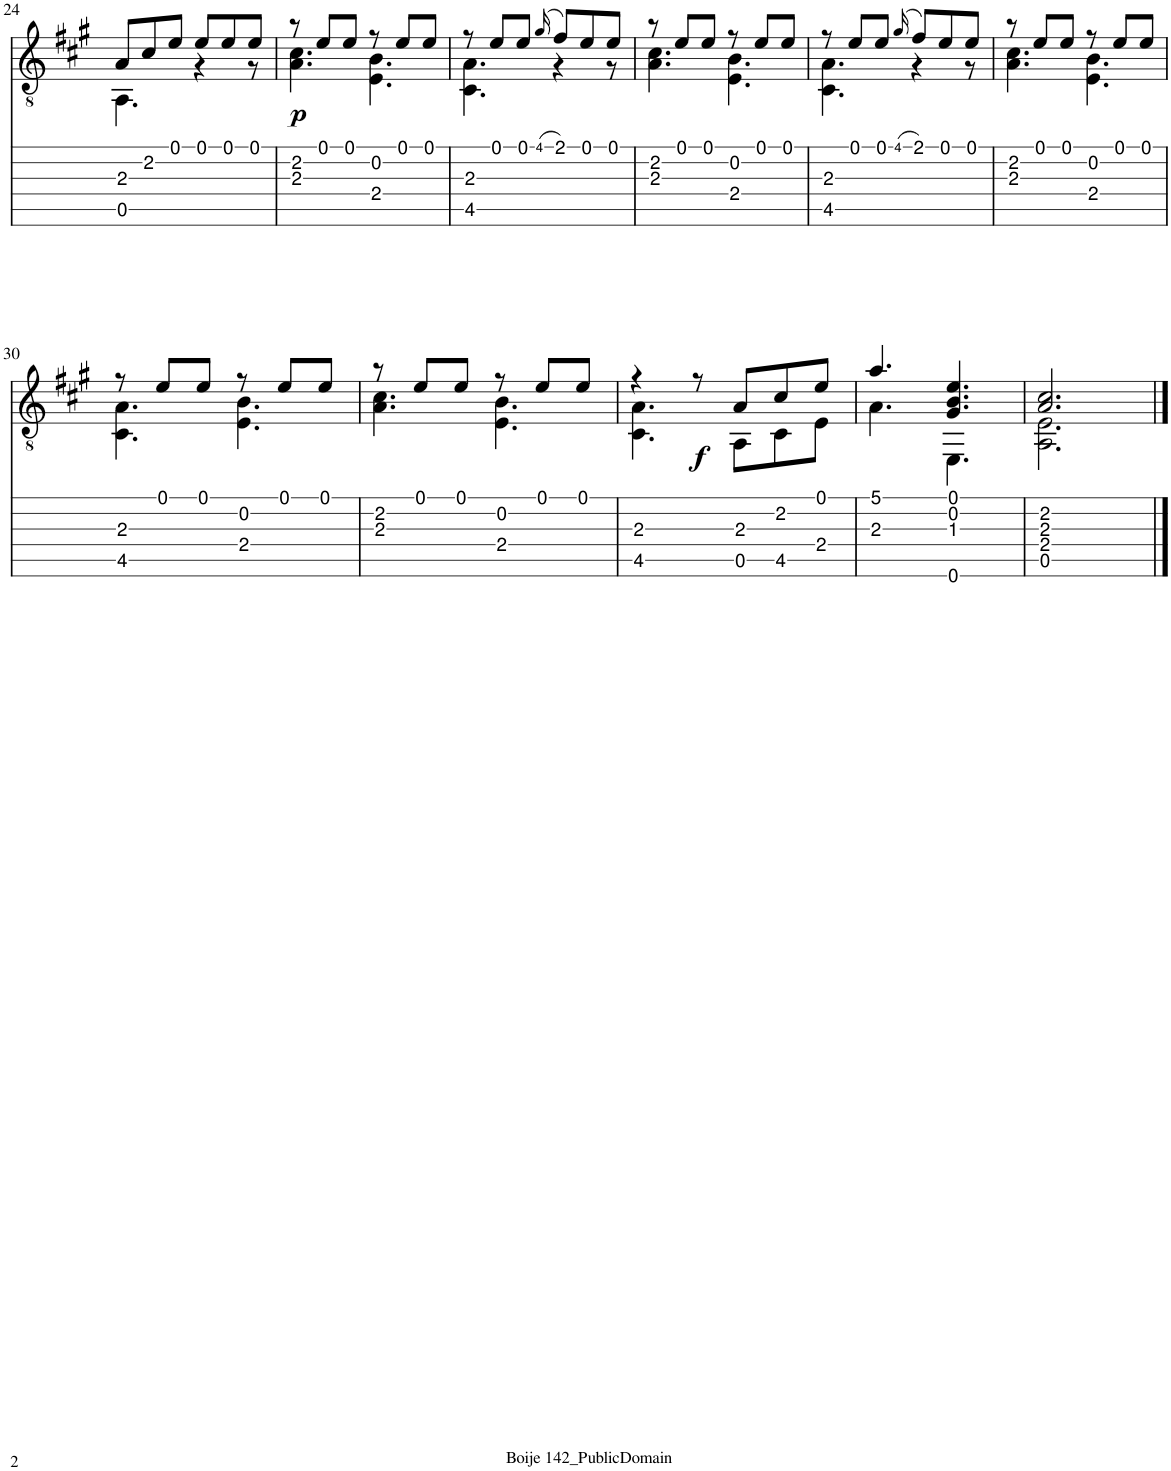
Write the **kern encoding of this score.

**kern	**kern	**dynam
*part1	*part1	*part1
*staff2	*staff1	*staff1/2
*I"Guitar	*	*
*I'Guit.	*	*
!!LO:PB:g=z
*	*clefGv2	*
*k[f#c#g#]	*k[f#c#g#]	*
*M6/8	*M6/8	*
=24	=24	=24
*^	*^	*
8AL	4.AA	8A/L	4.AA\	.
8c#	.	8c#/	.	.
8eJ	.	8e/J	.	.
8eL	4r	8e/L	4r	.
8e	.	8e/	.	.
8eJ	8r	8e/J	8r	.
=25	=25	=25	=25	=25
!	!	!	!	!LO:DY:b
8r	4.A 4.c#	8r	4.A\ 4.c#\	p
8eL	.	8e/L	.	.
8eJ	.	8e/J	.	.
8r	4.E 4.B	8r	4.E\ 4.B\	.
8eL	.	8e/L	.	.
8eJ	.	8e/J	.	.
=26	=26	=26	=26	=26
8r	4.C# 4.A	8r	4.C#\ 4.A\	.
8eL	.	8e/L	.	.
8eJ	.	8e/J	.	.
qg#	.	(16qg#/	.	.
8f#L	4r	8f#/L)	4r	.
8e	.	8e/	.	.
8eJ	8r	8e/J	8r	.
=27	=27	=27	=27	=27
8r	4.A 4.c#	8r	4.A\ 4.c#\	.
8eL	.	8e/L	.	.
8eJ	.	8e/J	.	.
8r	4.E 4.B	8r	4.E\ 4.B\	.
8eL	.	8e/L	.	.
8eJ	.	8e/J	.	.
=28	=28	=28	=28	=28
8r	4.C# 4.A	8r	4.C#\ 4.A\	.
8eL	.	8e/L	.	.
8eJ	.	8e/J	.	.
qg#	.	(16qg#/	.	.
8f#L	4r	8f#/L)	4r	.
8e	.	8e/	.	.
8eJ	8r	8e/J	8r	.
=29	=29	=29	=29	=29
8r	4.A 4.c#	8r	4.A\ 4.c#\	.
8eL	.	8e/L	.	.
8eJ	.	8e/J	.	.
8r	4.E 4.B	8r	4.E\ 4.B\	.
8eL	.	8e/L	.	.
8eJ	.	8e/J	.	.
!!LO:LB:g=z	!!
=30	=30	=30	=30	=30
8r	4.C# 4.A	8r	4.C#\ 4.A\	.
8eL	.	8e/L	.	.
8eJ	.	8e/J	.	.
8r	4.E 4.B	8r	4.E\ 4.B\	.
8eL	.	8e/L	.	.
8eJ	.	8e/J	.	.
=31	=31	=31	=31	=31
8r	4.A 4.c#	8r	4.A\ 4.c#\	.
8eL	.	8e/L	.	.
8eJ	.	8e/J	.	.
8r	4.E 4.B	8r	4.E\ 4.B\	.
8eL	.	8e/L	.	.
8eJ	.	8e/J	.	.
=32	=32	=32	=32	=32
4r	4.C# 4.A	4r	4.C#\ 4.A\	.
!	!	!	!	!LO:DY:b
8r	.	8r	.	f
8AL	8AAL	8A/L	8AA\L	.
8c#	8C#	8c#/	8C#\	.
8eJ	8EJ	8e/J	8E\J	.
=33	=33	=33	=33	=33
4.a	4.A	4.a/	4.A\	.
4.G# 4.B 4.e	4.EE	4.G#/ 4.B/ 4.e/	4.EE\	.
=34	=34	=34	=34	=34
2.A 2.c#	2.AA 2.E	2.A/ 2.c#/	2.AA\ 2.E\	.
*v	*v	*	*	*
*	*v	*v	*
==	==	==
*-	*-	*-
